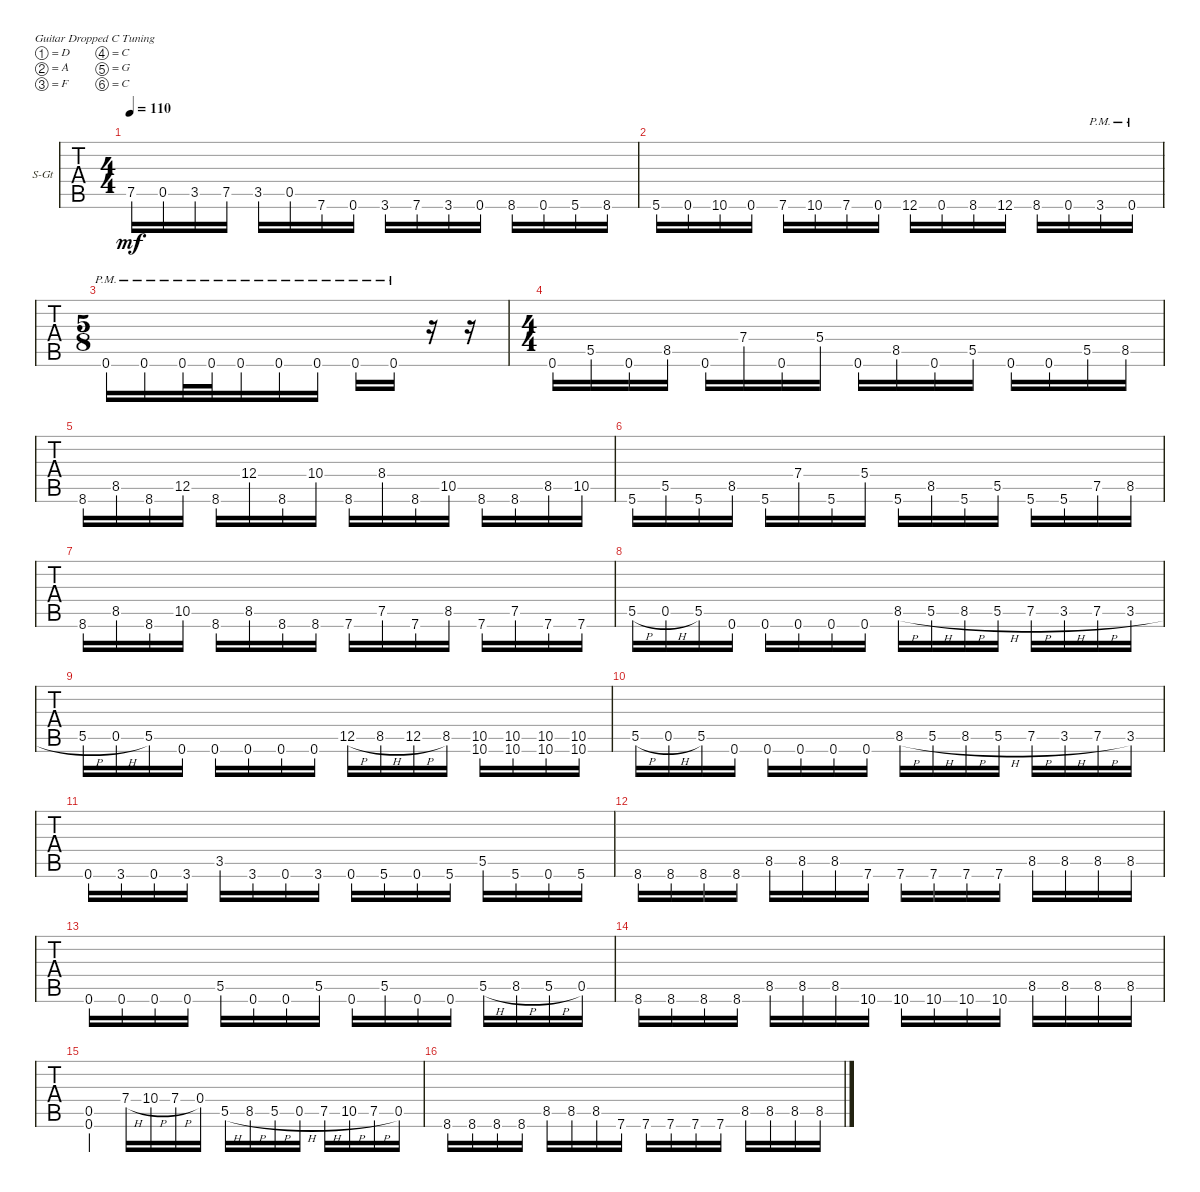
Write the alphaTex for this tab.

\defaultSystemsLayout 4
\bracketExtendMode groupsimilarinstruments
\firstSystemTrackNameOrientation horizontal
\otherSystemsTrackNameOrientation horizontal
\track ("Steel Guitar" "S-Gt") {instrument acousticguitarsteel}
\staff {tabs}
\tuning (D4 A3 F3 C3 G2 C2)
\ts (4 4)
\tempo 110
\clef g2
\ks c
7.5.16{dy mf} 0.5.16 3.5.16 7.5.16 3.5.16 0.5.16 7.6.16 0.6.16 3.6.16 7.6.16 3.6.16 0.6.16 8.6.16 0.6.16 5.6.16 8.6.16 |
5.6.16 0.6.16 10.6.16 0.6.16 7.6.16 10.6.16 7.6.16 0.6.16 12.6.16 0.6.16 8.6.16 12.6.16 8.6.16 0.6.16 3.6{pm}.16 0.6{pm}.16 |
\ts (5 8)
0.6{pm}.16 0.6{pm}.16 0.6{pm}.32 0.6{pm}.32 0.6{pm}.16 0.6{pm}.16 0.6{pm}.16 0.6{pm}.16 0.6{pm}.16 r.16 r.16 |
\ts (4 4)
0.6.16 5.5.16 0.6.16 8.5.16 0.6.16 7.4.16 0.6.16 5.4.16 0.6.16 8.5.16 0.6.16 5.5.16 0.6.16 0.6.16 5.5.16 8.5.16 |
8.6.16 8.5.16 8.6.16 12.5.16 8.6.16 12.4.16 8.6.16 10.4.16 8.6.16 8.4.16 8.6.16 10.5.16 8.6.16 8.6.16 8.5.16 10.5.16 |
\scale
0.503467 5.6.16 5.5.16 5.6.16 8.5.16 5.6.16 7.4.16 5.6.16 5.4.16 5.6.16 8.5.16 5.6.16 5.5.16 5.6.16 5.6.16 7.5.16 8.5.16 |
\scale
0.497502 8.6.16 8.5.16 8.6.16 10.5.16 8.6.16 8.5.16 8.6.16 8.6.16 7.6.16 7.5.16 7.6.16 8.5.16 7.6.16 7.5.16 7.6.16 7.6.16 |
5.5{h}.16 0.5{h}.16 5.5.16 0.6.16 0.6.16 0.6.16 0.6.16 0.6.16 8.5{h}.16 5.5{h}.16 8.5{h}.16 5.5{h}.16 7.5{h}.16 3.5{h}.16 7.5{h}.16 3.5{h}.16 |
5.5{h}.16 0.5{h}.16 5.5.16 0.6.16 0.6.16 0.6.16 0.6.16 0.6.16 12.5{h}.16 8.5{h}.16 12.5{h}.16 8.5.16 (10.6 10.5).16 (10.6 10.5).16 (10.6 10.5).16 (10.6 10.5).16 |
\scale
0.558733 5.5{h}.16 0.5{h}.16 5.5.16 0.6.16 0.6.16 0.6.16 0.6.16 0.6.16 8.5{h}.16 5.5{h}.16 8.5{h}.16 5.5{h}.16 7.5{h}.16 3.5{h}.16 7.5{h}.16 3.5.16 |
\scale
0.440967 0.6.16 3.6.16 0.6.16 3.6.16 3.5.16 3.6.16 0.6.16 3.6.16 0.6.16 5.6.16 0.6.16 5.6.16 5.5.16 5.6.16 0.6.16 5.6.16 |
8.6.16 8.6.16 8.6.16 8.6.16 8.5.16 8.5.16 8.5.16 7.6.16 7.6.16 7.6.16 7.6.16 7.6.16 8.5.16 8.5.16 8.5.16 8.5.16 |
0.6.16 0.6.16 0.6.16 0.6.16 5.5.16 0.6.16 0.6.16 5.5.16 0.6.16 5.5.16 0.6.16 0.6.16 5.5{h}.16 8.5{h}.16 5.5{h}.16 0.5.16 |
8.6.16 8.6.16 8.6.16 8.6.16 8.5.16 8.5.16 8.5.16 10.6.16 10.6.16 10.6.16 10.6.16 10.6.16 8.5.16 8.5.16 8.5.16 8.5.16 |
(0.6 0.5).4 7.4{h}.16 10.4{h}.16 7.4{h}.16 0.4.16 5.5{h}.16 8.5{h}.16 5.5{h}.16 0.5{h}.16 7.5{h}.16 10.5{h}.16 7.5{h}.16 0.5.16 |
8.6.16 8.6.16 8.6.16 8.6.16 8.5.16 8.5.16 8.5.16 7.6.16 7.6.16 7.6.16 7.6.16 7.6.16 8.5.16 8.5.16 8.5.16 8.5.16
